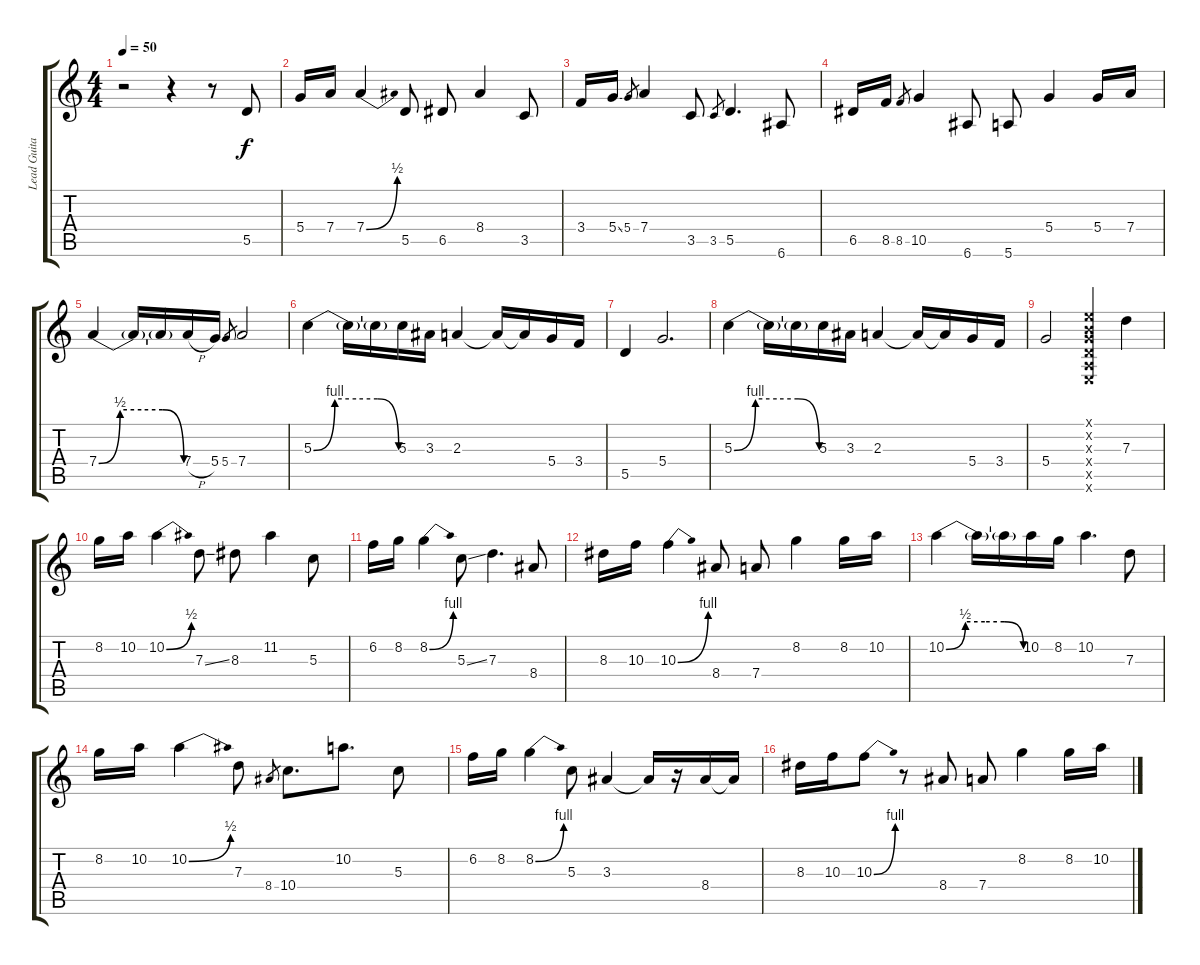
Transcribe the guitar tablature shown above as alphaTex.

\track ("Lead Guitar" "Lead Guita") {instrument distortionguitar}
\staff {score tabs}
\tuning (E4 B3 G3 D3 A2 E2) {hide}
\ts (4 4)
\tempo 50
\clef g2
\ks c
r.2{dy f instrument distortionguitar} r.4 r.8 5.5.8 |
5.4.16 7.4.16 7.4{be (bend 0 0 60 2)}.4 5.5.8 6.5.8 8.4.4 3.5.8 |
3.4.16 5.4{ss}.16 5.4.8{gr} 7.4.4 3.5.8 3.5.8{gr} 5.5.4{d} 6.6.8 |
6.5.16 8.5.16 8.5.8{gr} 10.5.4 6.6.8 5.6.8 5.4.4 5.4.16 7.4.16 |
7.4{be (custom 0 0 15 2 30 2 45 2 60 0)}.4 7.4{t}.16 7.4{t}.16 7.4{h}.16 5.4.16 5.4.8{gr} 7.4.2 |
5.3{be (custom 0 0 15 4 30 4 45 4 60 0)}.4 5.3{t}.16 5.3{t}.16 5.3.16 3.3.16 2.3.4 2.3{t}.16 2.3{t}.16 5.4.16 3.4.16 |
5.5.4 5.4.2{d} |
5.3{be (custom 0 0 15 4 30 4 45 4 60 0)}.4 5.3{t}.16 5.3{t}.16 5.3.16 3.3.16 2.3.4 2.3{t}.16 2.3{t}.16 5.4.16 3.4.16 |
5.4.2 (0.1{x} 0.2{x} 0.3{x} 0.4{x} 0.5{x} 0.6{x}).4{instrument distortionguitar} 7.3.4{instrument distortionguitar} |
8.2.16 10.2.16 10.2{be (bend 0 0 60 2)}.4 7.3{ss}.8 8.3.8 11.2.4 5.3.8 |
6.2.16 8.2.16 8.2{be (bend 0 0 60 4)}.4 5.3{ss}.8 7.3.4{d} 8.4.8 |
8.3.16 10.3.16 10.3{be (bend 0 0 60 4)}.4 8.4.8 7.4.8 8.2.4 8.2.16 10.2.16 |
10.2{be (custom 0 0 15 2 30 2 45 2 60 0)}.4 10.2{t}.16 10.2{t}.16 10.2.16 8.2.16 10.2.4{d} 7.3.8 |
8.2.16 10.2.16 10.2{be (bend 0 0 60 2)}.4 7.3.8 8.4.8{gr} 10.4.8{d} 10.2.8{d} 5.3.8 |
6.2.16 8.2.16 8.2{be (bend 0 0 60 4)}.4 5.3.8 3.3.4 3.3{t}.16 r.16 8.4.16 8.4{t}.16 |
8.3.16 10.3.16 10.3{be (bend 0 0 60 4)}.8 r.8 8.4.8 7.4.8 8.2.4 8.2.16 10.2.16
